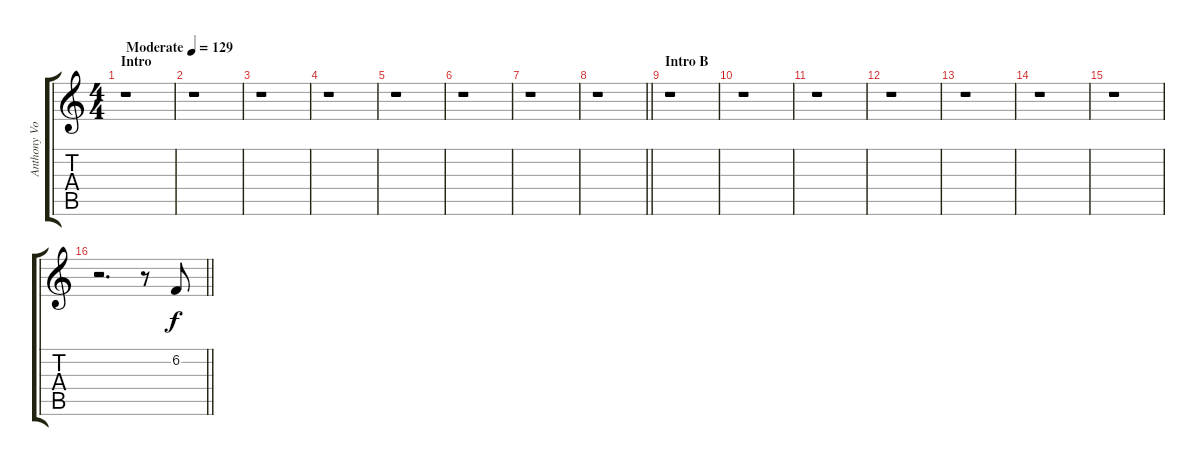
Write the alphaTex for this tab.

\track ("Anthony Voice" "Anthony Vo") {instrument lead1square}
\staff {score tabs}
\tuning (E4 B3 G3 D3 A2 E2) {hide}
\ts (4 4)
\section ("" "Intro")
\tempo (129 "Moderate")
\clef g2
\ks c
r.1{dy f instrument lead1square} |
r.1 |
r.1 |
r.1 |
r.1 |
r.1 |
r.1 |
\barLineRight lightlight
r.1 |
\section ("" "Intro B")
r.1 |
r.1 |
r.1 |
r.1 |
r.1 |
r.1 |
r.1 |
\barLineRight lightlight
r.2{d} r.8 6.2.8
